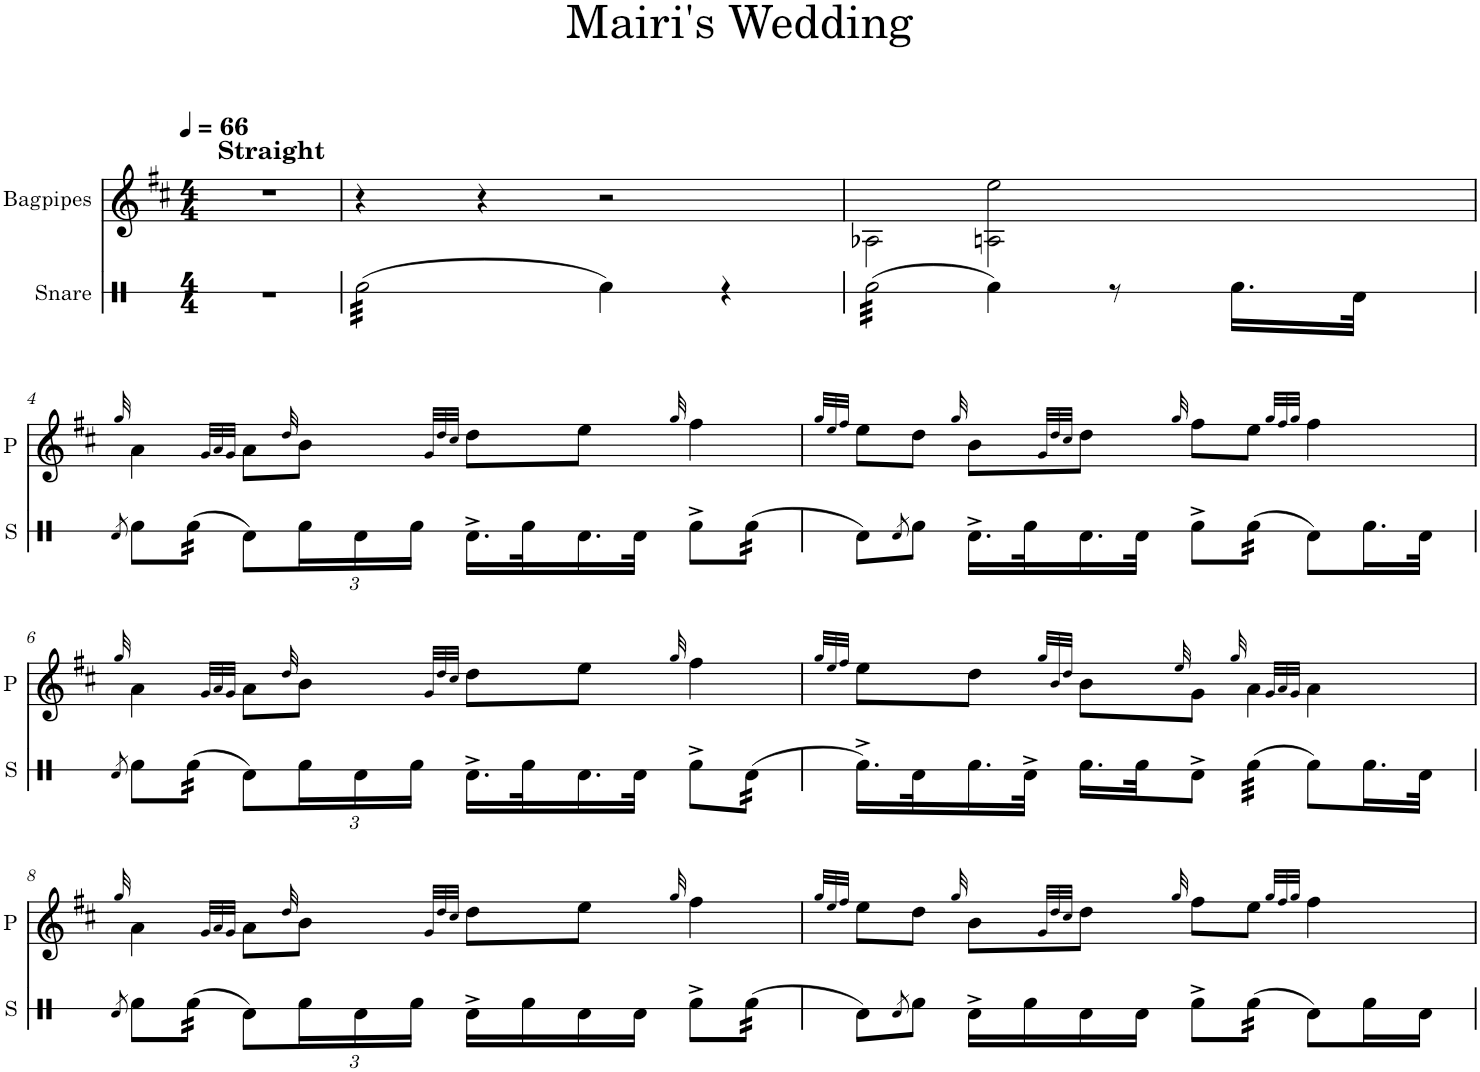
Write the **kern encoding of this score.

**kern	**kern
*part2	*part1
*staff2	*staff1
*I"Snare	*I"Bagpipes
*I'S	*
*stria1	*
*clefX	*clefG2
*	*Trd1c2
*k[]	*k[f#c#]
*M4/4	*M4/4
*MM66	*MM66
=1	=1
!	!LO:TX:a:B:t=Straight
1r	1r
=2	=2
*tremolo	*
(32Rf\LLL	4r
(32Rf\	.
(32Rf\	.
(32Rf\	.
(32Rf\	.
(32Rf\	.
(32Rf\	.
(32Rf\	.
(32Rf\	4r
(32Rf\	.
(32Rf\	.
(32Rf\	.
(32Rf\	.
(32Rf\	.
(32Rf\	.
(32Rf\JJJ	.
*Xtremolo	*
4Rf\)	2r
4r	.
=3	=3
*tremolo	*
(32Rf\LLL	2A-X\
(32Rf\	.
(32Rf\	.
(32Rf\	.
(32Rf\	.
(32Rf\	.
(32Rf\	.
(32Rf\	.
(32Rf\	.
(32Rf\	.
(32Rf\	.
(32Rf\	.
(32Rf\	.
(32Rf\	.
(32Rf\	.
(32Rf\JJJ	.
*Xtremolo	*
4Rf\)	2An\ 2ee\
8r	.
16.Rf\LL	.
32Rd\JJk	.
!!LO:LB:g=z
=4	=4
8qRd/	32qgg/
8Rf\L	4a\
*tremolo	*
(32Rf\	.
(32Rf\	.
(32Rf\	.
(32Rf\JJJ	.
*Xtremolo	*
.	32qg/LLL
.	32qa/
.	32qg/JJJ
8Rd\L)	8a\L
.	32qdd/
*Xbrackettup	*
24Rf\L	8b\J
24Rd\	.
24Rf\JJ	.
.	32qg/LLL
.	32qdd/
.	32qcc#/JJJ
16.Rd^\LL	8dd\L
32Rf\K	.
16.Rd\	8ee\J
32Rd\JJk	.
.	32qgg/
8Rf^\L	4ff#\
*tremolo	*
(32Rf\	.
(32Rf\	.
(32Rf\	.
(32Rf\JJJ	.
*Xtremolo	*
=5	=5
.	32qgg/LLL
.	32qee/
.	32qff#/JJJ
8Rd\L)	8ee\L
8qRd/	.
8Rf\J	8dd\J
.	32qgg/
16.Rd^\LL	8b\L
32Rf\K	.
.	32qg/LLL
.	32qdd/
.	32qcc#/JJJ
16.Rd\	8dd\J
32Rd\JJk	.
.	32qgg/
8Rf^\L	8ff#\L
*tremolo	*
(32Rf\	8ee\J
(32Rf\	.
(32Rf\	.
(32Rf\JJJ	.
*Xtremolo	*
.	32qgg/LLL
.	32qff#/
.	32qgg/JJJ
8Rd\L)	4ff#\
16.Rf\L	.
32Rd\JJk	.
!!LO:LB:g=z
=6	=6
8qRd/	32qgg/
8Rf\L	4a\
*tremolo	*
(32Rf\	.
(32Rf\	.
(32Rf\	.
(32Rf\JJJ	.
*Xtremolo	*
.	32qg/LLL
.	32qa/
.	32qg/JJJ
8Rd\L)	8a\L
.	32qdd/
24Rf\L	8b\J
24Rd\	.
24Rf\JJ	.
.	32qg/LLL
.	32qdd/
.	32qcc#/JJJ
16.Rd^\LL	8dd\L
32Rf\K	.
16.Rd\	8ee\J
32Rd\JJk	.
.	32qgg/
8Rf^\L	4ff#\
*tremolo	*
(32Rd\	.
(32Rd\	.
(32Rd\	.
(32Rd\JJJ	.
*Xtremolo	*
=7	=7
.	32qgg/LLL
.	32qee/
.	32qff#/JJJ
16.Rf^\LL)	8ee\L
32Rd\K	.
16.Rf\	8dd\J
32Rd^\JJk	.
.	32qgg/LLL
.	32qb/
.	32qdd/JJJ
16.Rf\LL	8b\L
32Rf\JK	.
.	32qee/
8Rd^\J	8g\J
.	32qgg/
*tremolo	*
(32Rf\LLL	4a\
(32Rf\	.
(32Rf\	.
(32Rf\	.
(32Rf\	.
(32Rf\	.
(32Rf\	.
(32Rf\JJJ	.
*Xtremolo	*
.	32qg/LLL
.	32qa/
.	32qg/JJJ
8Rf\L)	4a\
16.Rf\L	.
32Rd\JJk	.
!!LO:LB:g=z
=8	=8
8qRd/	32qgg/
8Rf\L	4a\
*tremolo	*
(32Rf\	.
(32Rf\	.
(32Rf\	.
(32Rf\JJJ	.
*Xtremolo	*
.	32qg/LLL
.	32qa/
.	32qg/JJJ
8Rd\L)	8a\L
.	32qdd/
24Rf\L	8b\J
24Rd\	.
24Rf\JJ	.
.	32qg/LLL
.	32qdd/
.	32qcc#/JJJ
16Rd^\LL	8dd\L
16Rf\	.
16Rd\	8ee\J
16Rd\JJ	.
.	32qgg/
8Rf^\L	4ff#\
*tremolo	*
(32Rf\	.
(32Rf\	.
(32Rf\	.
(32Rf\JJJ	.
*Xtremolo	*
=9	=9
.	32qgg/LLL
.	32qee/
.	32qff#/JJJ
8Rd\L)	8ee\L
8qRd/	.
8Rf\J	8dd\J
.	32qgg/
16Rd^\LL	8b\L
16Rf\	.
.	32qg/LLL
.	32qdd/
.	32qcc#/JJJ
16Rd\	8dd\J
16Rd\JJ	.
.	32qgg/
8Rf^\L	8ff#\L
*tremolo	*
(32Rf\	8ee\J
(32Rf\	.
(32Rf\	.
(32Rf\JJJ	.
*Xtremolo	*
.	32qgg/LLL
.	32qff#/
.	32qgg/JJJ
8Rd\L)	4ff#\
16Rf\L	.
16Rd\JJ	.
=	=
*-	*-
